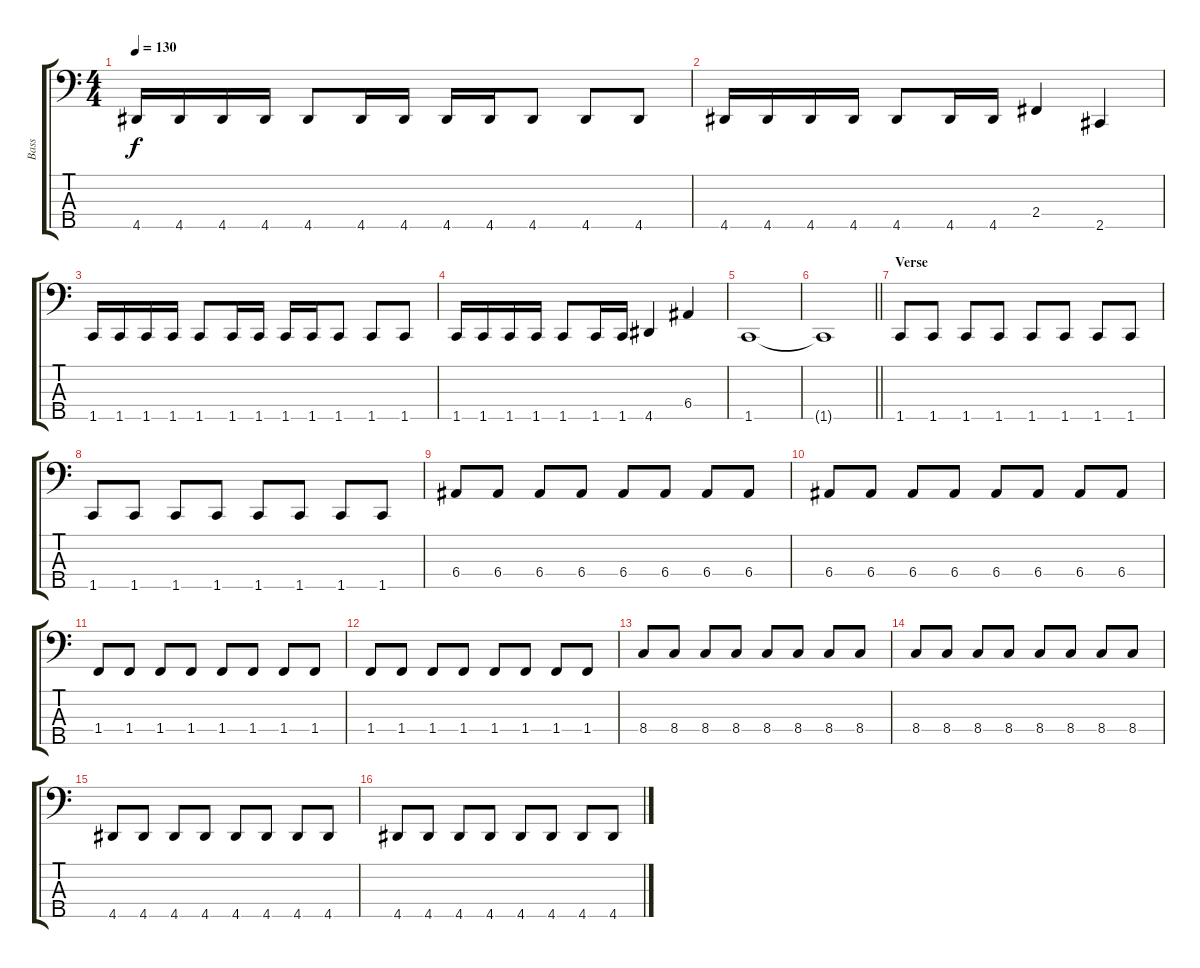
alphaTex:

\track ("Bass" "Bass") {instrument electricbassfinger}
\staff {score tabs}
\tuning (G2 D2 A1 E1 B0) {hide}
\ts (4 4)
\tempo 130
\clef f4
\ks c
4.5.16{dy f} 4.5.16 4.5.16 4.5.16 4.5.8 4.5.16 4.5.16 4.5.16 4.5.16 4.5.8 4.5.8 4.5.8 |
4.5.16 4.5.16 4.5.16 4.5.16 4.5.8 4.5.16 4.5.16 2.4.4 2.5.4 |
1.5.16 1.5.16 1.5.16 1.5.16 1.5.8 1.5.16 1.5.16 1.5.16 1.5.16 1.5.8 1.5.8 1.5.8 |
1.5.16 1.5.16 1.5.16 1.5.16 1.5.8 1.5.16 1.5.16 4.5.4 6.4.4 |
1.5.1 |
\barLineRight lightlight
1.5{t}.1 |
\section ("" "Verse ")
1.5.8 1.5.8 1.5.8 1.5.8 1.5.8 1.5.8 1.5.8 1.5.8 |
1.5.8 1.5.8 1.5.8 1.5.8 1.5.8 1.5.8 1.5.8 1.5.8 |
6.4.8 6.4.8 6.4.8 6.4.8 6.4.8 6.4.8 6.4.8 6.4.8 |
6.4.8 6.4.8 6.4.8 6.4.8 6.4.8 6.4.8 6.4.8 6.4.8 |
1.4.8 1.4.8 1.4.8 1.4.8 1.4.8 1.4.8 1.4.8 1.4.8 |
1.4.8 1.4.8 1.4.8 1.4.8 1.4.8 1.4.8 1.4.8 1.4.8 |
8.4.8 8.4.8 8.4.8 8.4.8 8.4.8 8.4.8 8.4.8 8.4.8 |
8.4.8 8.4.8 8.4.8 8.4.8 8.4.8 8.4.8 8.4.8 8.4.8 |
4.5.8 4.5.8 4.5.8 4.5.8 4.5.8 4.5.8 4.5.8 4.5.8 |
4.5.8 4.5.8 4.5.8 4.5.8 4.5.8 4.5.8 4.5.8 4.5.8
